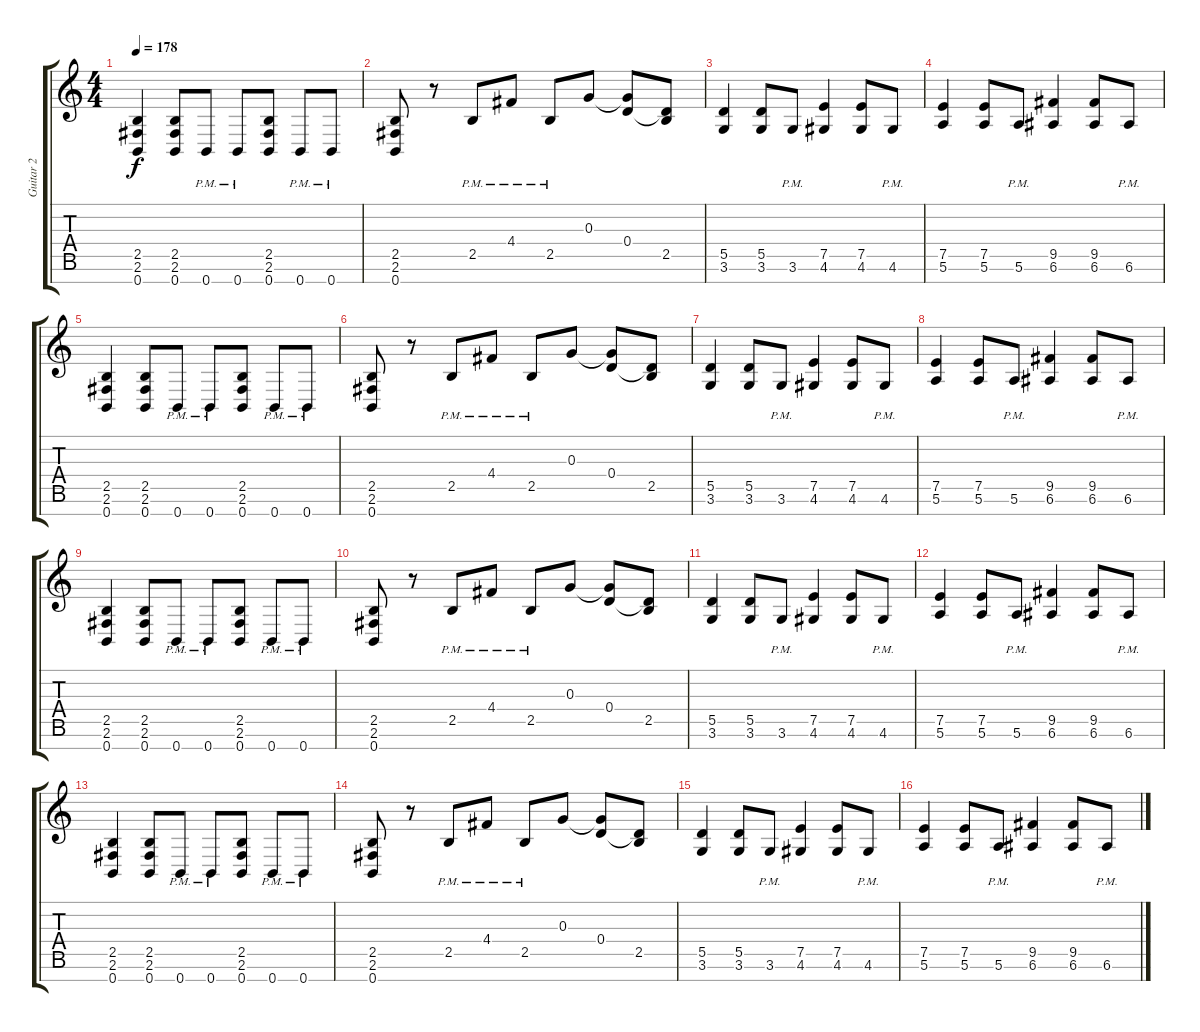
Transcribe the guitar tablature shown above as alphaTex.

\track ("Guitar 2" "Guitar 2") {instrument distortionguitar}
\staff {score tabs}
\tuning (E4 B3 G3 D3 A2 E2 B1) {hide}
\ts (4 4)
\tempo 178
\clef g2
\ks c
(2.5 2.6 0.7).4{dy f} (2.5 2.6 0.7).8 0.7{pm}.8 0.7{pm}.8 (2.5 2.6 0.7).8 0.7{pm}.8 0.7{pm}.8 |
(2.5 2.6 0.7).8 r.8 2.5{pm}.8 4.4{pm}.8 2.5{pm}.8 0.3.8 (0.3{t} 0.4).8 (0.4{t} 2.5).8 |
(5.5 3.6).4 (5.5 3.6).8 3.6{pm}.8 (7.5 4.6).4 (7.5 4.6).8 4.6{pm}.8 |
(7.5 5.6).4 (7.5 5.6).8 5.6{pm}.8 (9.5 6.6).4 (9.5 6.6).8 6.6{pm}.8 |
(2.5 2.6 0.7).4 (2.5 2.6 0.7).8 0.7{pm}.8 0.7{pm}.8 (2.5 2.6 0.7).8 0.7{pm}.8 0.7{pm}.8 |
(2.5 2.6 0.7).8 r.8 2.5{pm}.8 4.4{pm}.8 2.5{pm}.8 0.3.8 (0.3{t} 0.4).8 (0.4{t} 2.5).8 |
(5.5 3.6).4 (5.5 3.6).8 3.6{pm}.8 (7.5 4.6).4 (7.5 4.6).8 4.6{pm}.8 |
(7.5 5.6).4 (7.5 5.6).8 5.6{pm}.8 (9.5 6.6).4 (9.5 6.6).8 6.6{pm}.8 |
\section ("" "")
(2.5 2.6 0.7).4 (2.5 2.6 0.7).8 0.7{pm}.8 0.7{pm}.8 (2.5 2.6 0.7).8 0.7{pm}.8 0.7{pm}.8 |
(2.5 2.6 0.7).8 r.8 2.5{pm}.8 4.4{pm}.8 2.5{pm}.8 0.3.8 (0.3{t} 0.4).8 (0.4{t} 2.5).8 |
(5.5 3.6).4 (5.5 3.6).8 3.6{pm}.8 (7.5 4.6).4 (7.5 4.6).8 4.6{pm}.8 |
(7.5 5.6).4 (7.5 5.6).8 5.6{pm}.8 (9.5 6.6).4 (9.5 6.6).8 6.6{pm}.8 |
(2.5 2.6 0.7).4 (2.5 2.6 0.7).8 0.7{pm}.8 0.7{pm}.8 (2.5 2.6 0.7).8 0.7{pm}.8 0.7{pm}.8 |
(2.5 2.6 0.7).8 r.8 2.5{pm}.8 4.4{pm}.8 2.5{pm}.8 0.3.8 (0.3{t} 0.4).8 (0.4{t} 2.5).8 |
(5.5 3.6).4 (5.5 3.6).8 3.6{pm}.8 (7.5 4.6).4 (7.5 4.6).8 4.6{pm}.8 |
(7.5 5.6).4 (7.5 5.6).8 5.6{pm}.8 (9.5 6.6).4 (9.5 6.6).8 6.6{pm}.8
